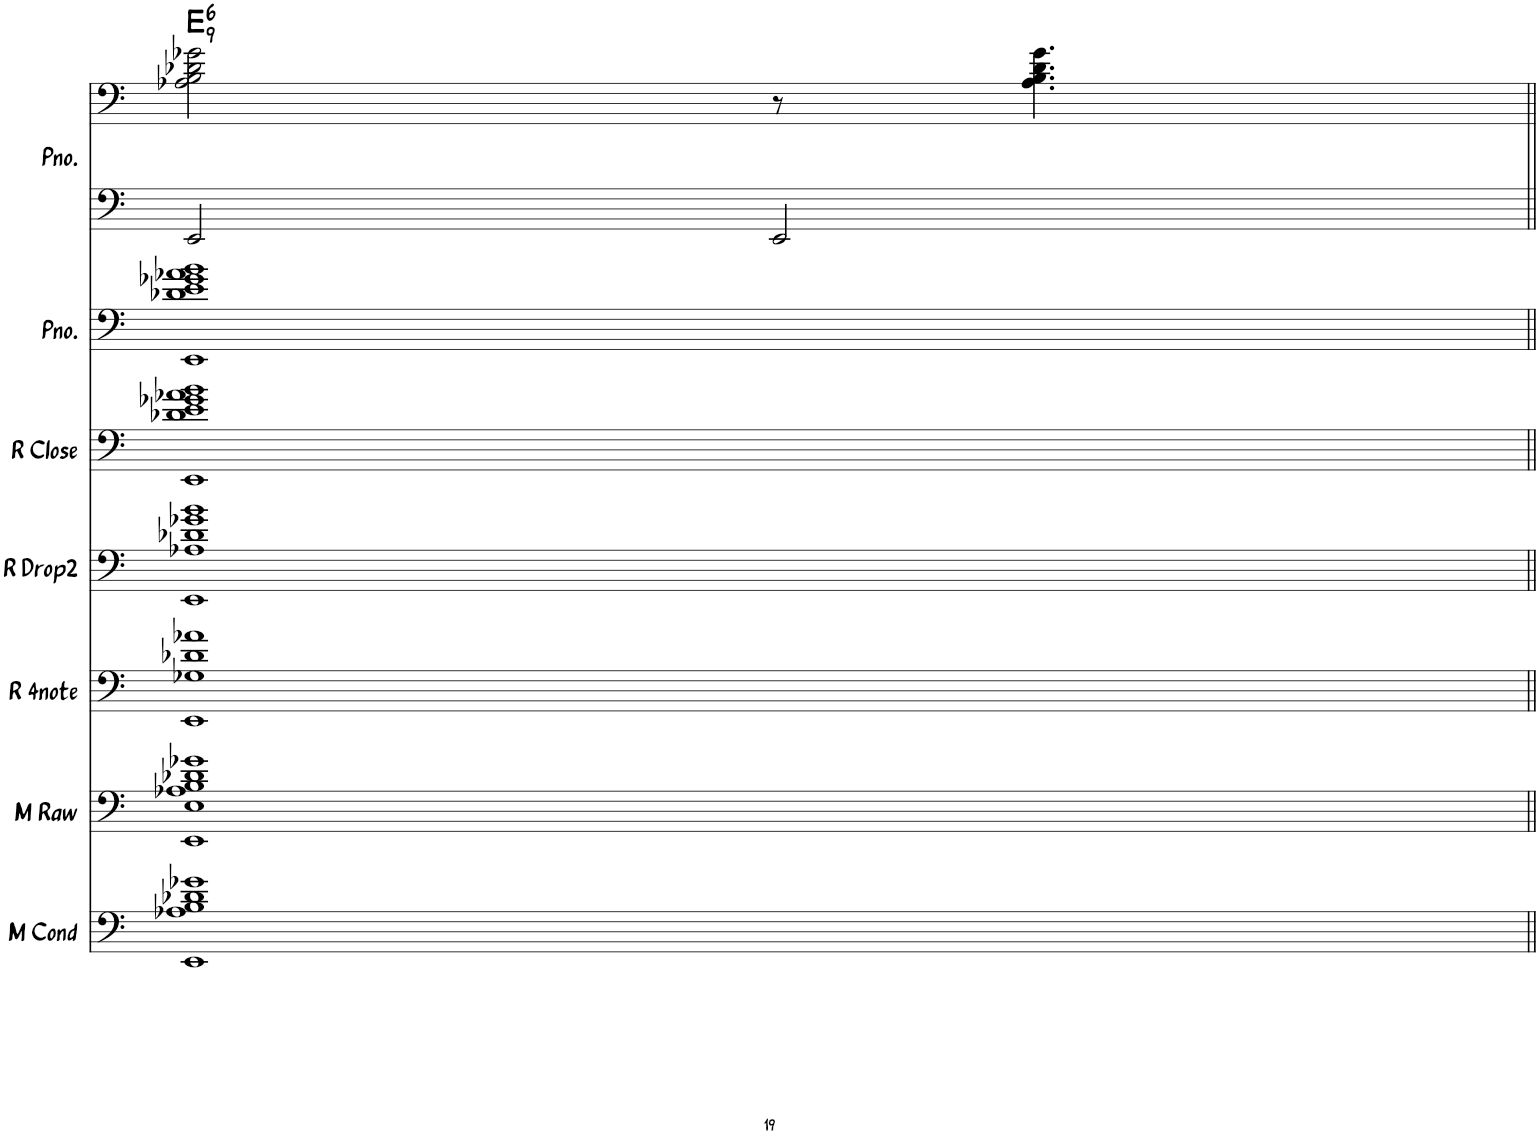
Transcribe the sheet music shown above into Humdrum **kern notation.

**kern	**kern	**kern	**kern	**kern	**kern	**kern	**kern	**harte
*part7	*part6	*part5	*part4	*part3	*part2	*part1	*part1	*part1
*staff8	*staff7	*staff6	*staff5	*staff4	*staff3	*staff2	*staff1	*
*I"Mark Condensed	*I"Mark Raw	*I"Realize 4note	*I"Realize Drop2	*I"Realize Close	*I"Realize Default	*I"Piano	*	*
*I'M Cond	*I'M Raw	*I'R 4note	*I'R Drop2	*I'R Close	*	*I'Pno.	*	*
!!LO:PB:g=z
*clefF4	*clefF4	*clefF4	*clefF4	*clefF4	*clefF4	*clefF4	*clefF4	*
*k[]	*k[]	*k[]	*k[]	*k[]	*k[]	*k[]	*k[]	*
*M4/4	*M4/4	*M4/4	*M4/4	*M4/4	*M4/4	*M4/4	*M4/4	*
=100	=100	=100	=100	=100	=100	=100	=100	=100
!	!	!	!	!	!	!	!	!LO:H:kt=6
1EE 1A-X 1B 1d-X 1g-X	1EE 1E 1A-X 1B 1d-X 1g-X	1EE 1G-X 1d-X 1a-X	1EE 1A-X 1d-X 1g-X 1b	1EE 1d-X 1e 1g-X 1a-X 1b	1EE 1d-X 1e 1g-X 1a-X 1b	2EE/	2A-X\ 2B\ 2d-X\ 2g-X\	E:maj6(9)
.	.	.	.	.	.	2EE/	8r	.
.	.	.	.	.	.	.	4.A-\ 4.B\ 4.d-\ 4.g-\	.
=||	=||	=||	=||	=||	=||	=||	=||	=||
*-	*-	*-	*-	*-	*-	*-	*-	*-
